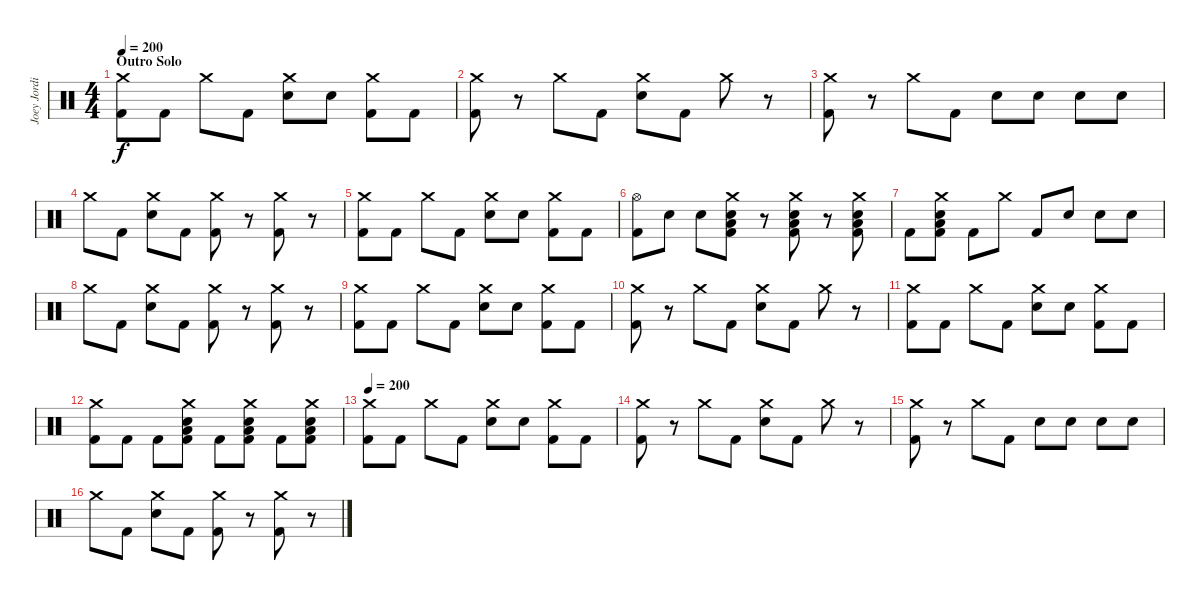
\track ("Joey Jordinson" "Joey Jordi") {instrument percussion}
\staff {score}
\articulation defaults
\ts (4 4)
\section ("" "Outro Solo")
\tempo 200
\clef neutral
\ks c
("Crash medium (hit)" "Kick (hit) 2").8{dy f} "Kick (hit) 2".8 "Crash medium (hit)".8 "Kick (hit) 2".8 ("Crash medium (hit)" "Snare (hit) 2").8 "Snare (hit) 2".8 ("Crash medium (hit)" "Kick (hit) 2").8 "Kick (hit) 2".8 |
("Crash medium (hit)" "Kick (hit) 2").8 r.8 "Crash medium (hit)".8 "Kick (hit) 2".8 ("Crash medium (hit)" "Snare (hit) 2").8 "Kick (hit) 2".8 "Crash medium (hit)".8 r.8 |
("Crash medium (hit)" "Kick (hit) 2").8 r.8 "Crash medium (hit)".8 "Kick (hit) 2".8 "Snare (hit) 2".8 "Snare (hit) 2".8 "Snare (hit) 2".8 "Snare (hit) 2".8 |
"Crash medium (hit)".8 "Kick (hit) 2".8 ("Crash medium (hit)" "Snare (hit) 2").8 "Kick (hit) 2".8 ("Crash medium (hit)" "Kick (hit) 2").8 r.8 ("Crash medium (hit)" "Kick (hit) 2").8 r.8 |
("Crash medium (hit)" "Kick (hit) 2").8 "Kick (hit) 2".8 "Crash medium (hit)".8 "Kick (hit) 2".8 ("Crash medium (hit)" "Snare (hit) 2").8 "Snare (hit) 2".8 ("Crash medium (hit)" "Kick (hit) 2").8 "Kick (hit) 2".8 |
("Hi-Hat (open)" "Kick (hit) 2").8 "Snare (hit) 2".8 "Snare (hit) 2".8 ("Crash medium (hit)" "Low Floor Tom (hit)" "Snare (hit) 2" "Kick (hit) 2").8 r.8 ("Crash medium (hit)" "Low Floor Tom (hit)" "Snare (hit) 2" "Kick (hit) 2").8 r.8 ("Crash medium (hit)" "Low Floor Tom (hit)" "Snare (hit) 2" "Kick (hit) 2").8 |
"Kick (hit) 2".8 ("Crash medium (hit)" "Low Floor Tom (hit)" "Snare (hit) 2" "Kick (hit) 2").8 "Kick (hit) 2".8 "Crash medium (hit)".8 "Kick (hit) 2".8 "Snare (hit) 2".8 "Snare (hit) 2".8 "Snare (hit) 2".8 |
"Crash medium (hit)".8 "Kick (hit) 2".8 ("Crash medium (hit)" "Snare (hit) 2").8 "Kick (hit) 2".8 ("Crash medium (hit)" "Kick (hit) 2").8 r.8 ("Crash medium (hit)" "Kick (hit) 2").8 r.8 |
("Crash medium (hit)" "Kick (hit) 2").8 "Kick (hit) 2".8 "Crash medium (hit)".8 "Kick (hit) 2".8 ("Crash medium (hit)" "Snare (hit) 2").8 "Snare (hit) 2".8 ("Crash medium (hit)" "Kick (hit) 2").8 "Kick (hit) 2".8 |
("Crash medium (hit)" "Kick (hit) 2").8 r.8 "Crash medium (hit)".8 "Kick (hit) 2".8 ("Crash medium (hit)" "Snare (hit) 2").8 "Kick (hit) 2".8 "Crash medium (hit)".8 r.8 |
("Crash medium (hit)" "Kick (hit) 2").8 "Kick (hit) 2".8 "Crash medium (hit)".8 "Kick (hit) 2".8 ("Crash medium (hit)" "Snare (hit) 2").8 "Snare (hit) 2".8 ("Crash medium (hit)" "Kick (hit) 2").8 "Kick (hit) 2".8 |
("Crash medium (hit)" "Kick (hit) 2").8 "Kick (hit) 2".8 "Kick (hit) 2".8 ("Crash medium (hit)" "Low Floor Tom (hit)" "Snare (hit) 2" "Kick (hit) 2").8 "Kick (hit) 2".8 ("Crash medium (hit)" "Low Floor Tom (hit)" "Snare (hit) 2" "Kick (hit) 2").8 "Kick (hit) 2".8 ("Crash medium (hit)" "Low Floor Tom (hit)" "Snare (hit) 2" "Kick (hit) 2").8 |
\tempo 200
("Crash medium (hit)" "Kick (hit) 2").8 "Kick (hit) 2".8 "Crash medium (hit)".8 "Kick (hit) 2".8 ("Crash medium (hit)" "Snare (hit) 2").8 "Snare (hit) 2".8 ("Crash medium (hit)" "Kick (hit) 2").8 "Kick (hit) 2".8 |
("Crash medium (hit)" "Kick (hit) 2").8 r.8 "Crash medium (hit)".8 "Kick (hit) 2".8 ("Crash medium (hit)" "Snare (hit) 2").8 "Kick (hit) 2".8 "Crash medium (hit)".8 r.8 |
("Crash medium (hit)" "Kick (hit) 2").8 r.8 "Crash medium (hit)".8 "Kick (hit) 2".8 "Snare (hit) 2".8 "Snare (hit) 2".8 "Snare (hit) 2".8 "Snare (hit) 2".8 |
"Crash medium (hit)".8 "Kick (hit) 2".8 ("Crash medium (hit)" "Snare (hit) 2").8 "Kick (hit) 2".8 ("Crash medium (hit)" "Kick (hit) 2").8 r.8 ("Crash medium (hit)" "Kick (hit) 2").8 r.8
